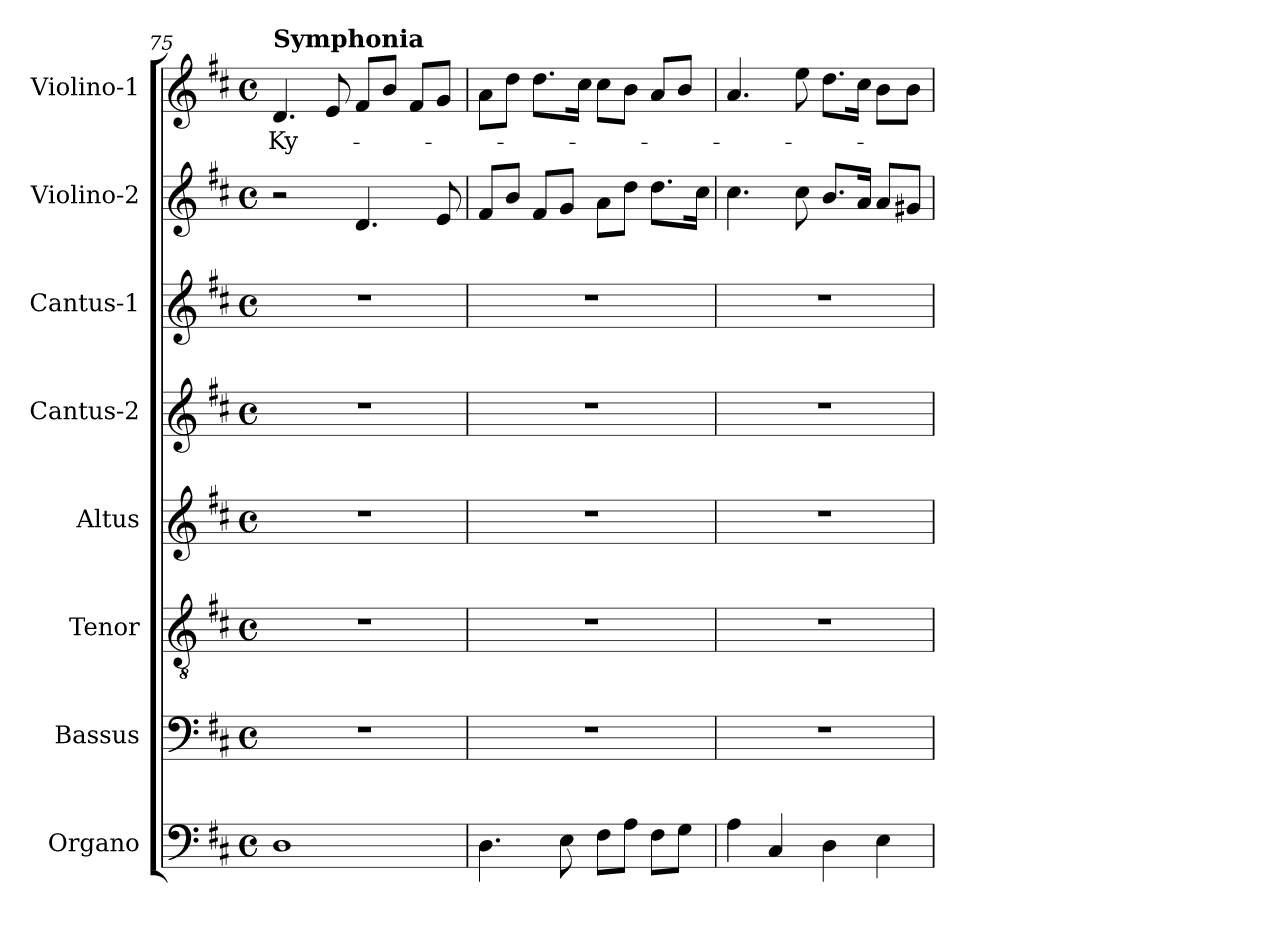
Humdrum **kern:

**kern	**kern	**kern	**kern	**kern	**kern	**kern	**kern	**text
*part8	*part7	*part6	*part5	*part4	*part3	*part2	*part1	*part1
*staff8	*staff7	*staff6	*staff5	*staff4	*staff3	*staff2	*staff1	*staff1
*I"Organo	*I"Bassus	*I"Tenor	*I"Altus	*I"Cantus-2	*I"Cantus-1	*I"Violino-2	*I"Violino-1	*
*I'Og	*I'B	*I'T	*I'A	*I'C2	*I'C1	*I'V2	*I'V1	*
!!LO:PB:g=z
*clefF4	*clefF4	*clefGv2	*clefG2	*clefG2	*clefG2	*clefG2	*clefG2	*
*k[f#c#]	*k[f#c#]	*k[f#c#]	*k[f#c#]	*k[f#c#]	*k[f#c#]	*k[f#c#]	*k[f#c#]	*
*D:	*D:	*D:	*D:	*D:	*D:	*D:	*D:	*
*M4/4	*M4/4	*M4/4	*M4/4	*M4/4	*M4/4	*M4/4	*M4/4	*
*met(c)	*met(c)	*met(c)	*met(c)	*met(c)	*met(c)	*met(c)	*met(c)	*
=75	=75	=75	=75	=75	=75	=75	=75	=75
!	!	!	!	!	!	!	!LO:TX:a:B:t=Symphonia	!
!	!	!	!	!	!	!	!	!LO:LY:b
1D	1r	1r	1r	1r	1r	2r	4.d/	Ky-
.	.	.	.	.	.	.	8e/	.
.	.	.	.	.	.	4.d/	8f#/L	.
.	.	.	.	.	.	.	8b/J	.
.	.	.	.	.	.	.	8f#/L	.
.	.	.	.	.	.	8e/	8g/J	.
=76	=76	=76	=76	=76	=76	=76	=76	=76
4.D\	1r	1r	1r	1r	1r	8f#/L	8a\L	.
.	.	.	.	.	.	8b/J	8dd\J	.
.	.	.	.	.	.	8f#/L	8.dd\L	.
8E\	.	.	.	.	.	8g/J	.	.
.	.	.	.	.	.	.	16cc#\Jk	.
8F#\L	.	.	.	.	.	8a\L	8cc#\L	.
8A\J	.	.	.	.	.	8dd\J	8b\J	.
8F#\L	.	.	.	.	.	8.dd\L	8a/L	.
8G\J	.	.	.	.	.	.	8b/J	.
.	.	.	.	.	.	16cc#\Jk	.	.
=77	=77	=77	=77	=77	=77	=77	=77	=77
4A\	1r	1r	1r	1r	1r	4.cc#\	4.a/	.
4C#/	.	.	.	.	.	.	.	.
.	.	.	.	.	.	8cc#\	8ee\	.
4D\	.	.	.	.	.	8.b/L	8.dd\L	.
.	.	.	.	.	.	16a/Jk	16cc#\Jk	.
4E\	.	.	.	.	.	8a/L	8b\L	.
.	.	.	.	.	.	8g#X/J	8b\J	.
=	=	=	=	=	=	=	=	=
*-	*-	*-	*-	*-	*-	*-	*-	*-
